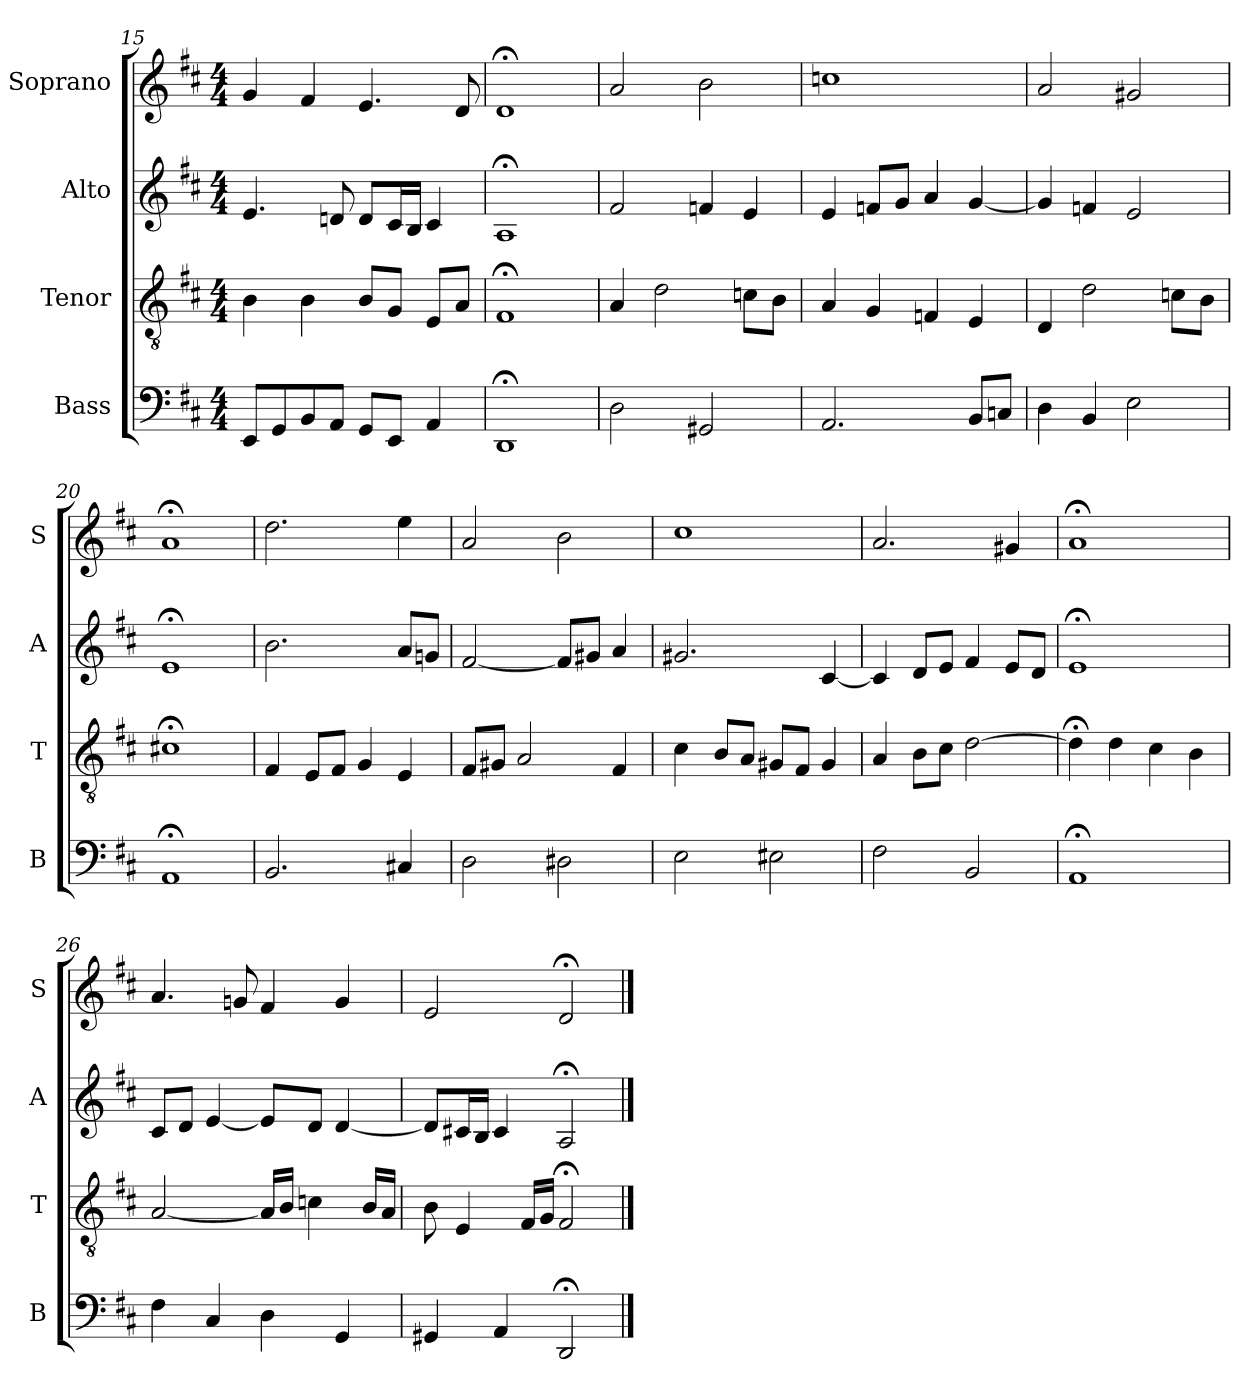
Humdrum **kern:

**kern	**kern	**kern	**kern
*part4	*part3	*part2	*part1
*staff4	*staff3	*staff2	*staff1
*I"Bass	*I"Tenor	*I"Alto	*I"Soprano
*I'B	*I'T	*I'A	*I'S
*clefF4	*clefGv2	*clefG2	*clefG2
*k[f#c#]	*k[f#c#]	*k[f#c#]	*k[f#c#]
*D:	*D:	*D:	*D:
*M4/4	*M4/4	*M4/4	*M4/4
=15	=15	=15	=15
8EEL	4B	4.e	4g
8GG	.	.	.
8BB	4B	.	4f#
8AAJ	.	8dn	.
8GGL	8BL	8dL	4.e
8EEJ	8GJ	16c#L	.
.	.	16BJJ	.
4AA	8EL	4c#	.
.	8AJ	.	8d
=16	=16	=16	=16
1DD;<	1F#;<	1A;<	1d;<
=17	=17	=17	=17
2D	4A	2f#	2a
.	2d	.	.
2GG#X	.	4fn	2b
.	8cnL	4e	.
.	8BJ	.	.
=18	=18	=18	=18
2.AA	4A	4e	1ccn
.	4G	8fnL	.
.	.	8gJ	.
.	4Fn	4a	.
8BBL	4E	[4g	.
8CnJ	.	.	.
=19	=19	=19	=19
4D	4D	4g]	2a
4BB	2d	4fn	.
2E	.	2e	2g#X
.	8cnL	.	.
.	8BJ	.	.
=20	=20	=20	=20
1AA;<	1c#X;<	1e;<	1a;<
=21	=21	=21	=21
2.BB	4F#	2.b	2.dd
.	8EL	.	.
.	8F#J	.	.
.	4G	.	.
4C#X	4E	8aL	4ee
.	.	8gnJ	.
=22	=22	=22	=22
2D	8F#L	[2f#	2a
.	8G#XJ	.	.
.	2A	.	.
2D#X	.	8f#L]	2b
.	.	8g#XJ	.
.	4F#	4a	.
=23	=23	=23	=23
2E	4c#	2.g#X	1cc#
.	8BL	.	.
.	8AJ	.	.
2E#X	8G#XL	.	.
.	8F#J	.	.
.	4G#	[4c#	.
=24	=24	=24	=24
2F#	4A	4c#]	2.a
.	8BL	8dL	.
.	8c#J	8eJ	.
2BB	[2d	4f#	.
.	.	8eL	4g#X
.	.	8dJ	.
=25	=25	=25	=25
1AA;<	4d;<]	1e;<	1a;<
.	4d	.	.
.	4c#	.	.
.	4B	.	.
=26	=26	=26	=26
4F#	[2A	8c#L	4.a
.	.	8dJ	.
4C#	.	[4e	.
.	.	.	8gn
4D	16ALL]	8eL]	4f#
.	16BJJ	.	.
.	4cn	8dJ	.
4GG	.	[4d	4g
.	16BLL	.	.
.	16AJJ	.	.
=27	=27	=27	=27
4GG#X	8B	8dL]	2e
.	4E	16c#XL	.
.	.	16BJJ	.
4AA	.	4c#	.
.	16F#LL	.	.
.	16GJJ	.	.
2DD;<	2F#;<	2A;<	2d;<
==	==	==	==
*-	*-	*-	*-
